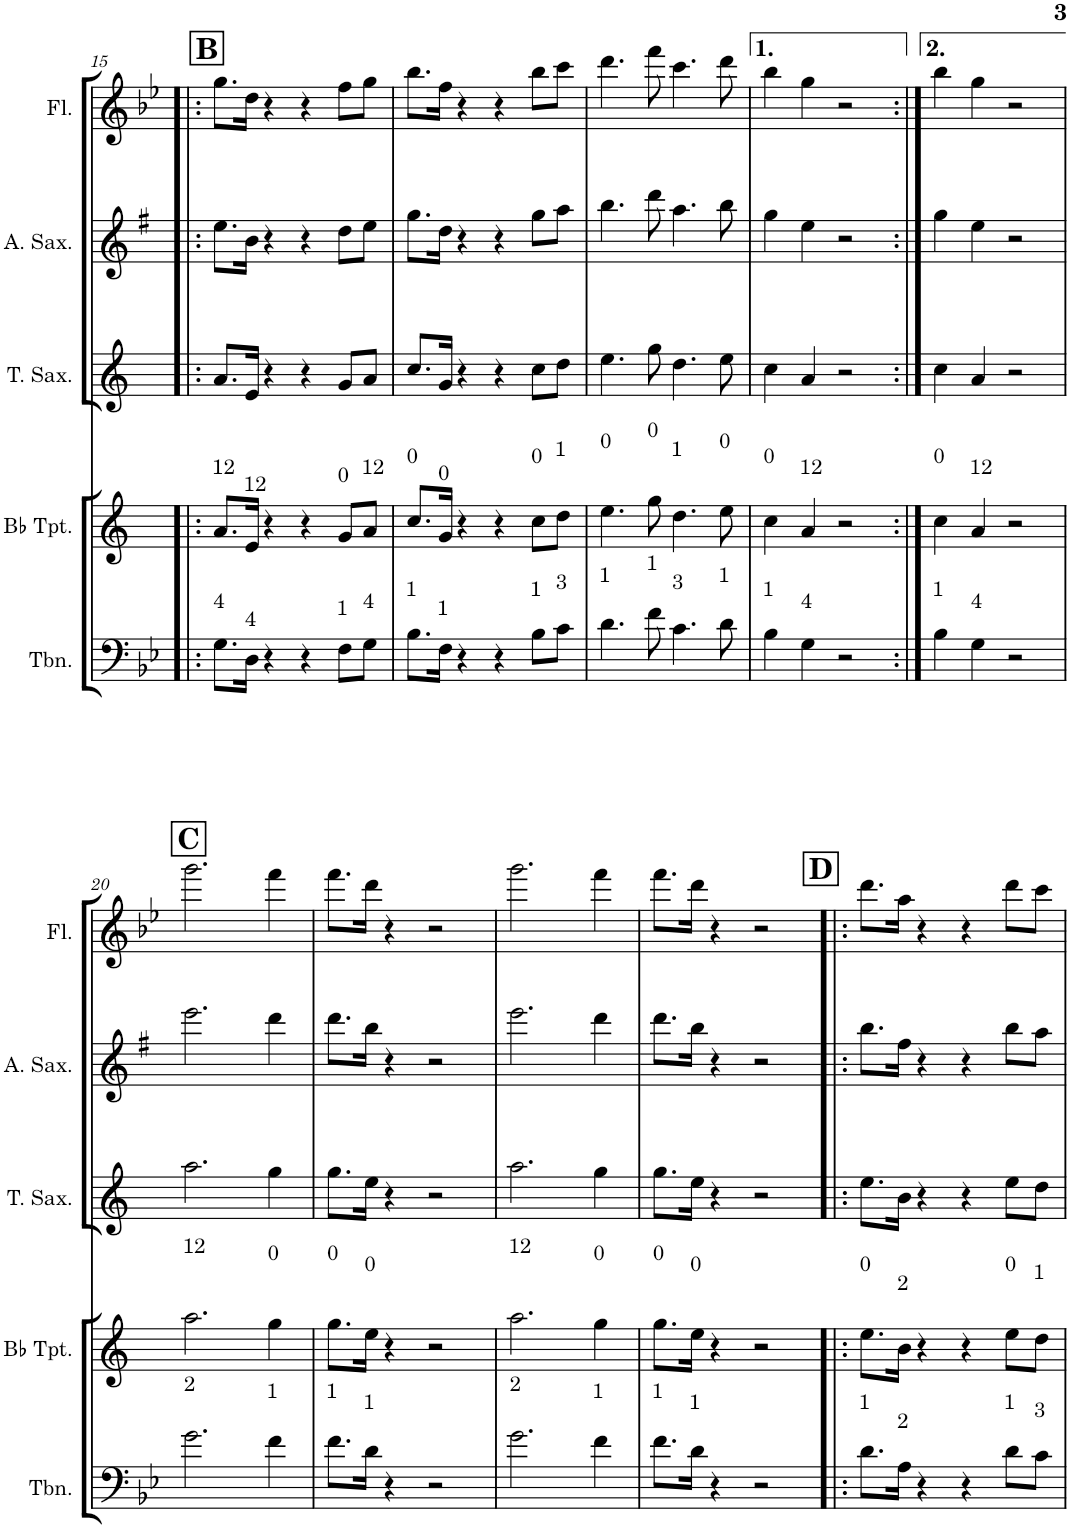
**kern	**kern	**kern	**kern	**kern
*part5	*part4	*part3	*part2	*part1
*staff5	*staff4	*staff3	*staff2	*staff1
*I"Trombone	*I"Bb Trumpet	*I"Tenor Saxophone	*I"Alto Saxophone	*I"Flute
*I'Tbn.	*I'Bb Tpt.	*I'T. Sax.	*I'A. Sax.	*I'Fl.
!!LO:PB:g=z
*clefF4	*clefG2	*clefG2	*clefG2	*clefG2
*	*Trd1c2	*Trd8c14	*Trd5c9	*
*k[b-e-]	*k[]	*k[]	*k[f#]	*k[b-e-]
*M4/4	*M4/4	*M4/4	*M4/4	*M4/4
!!LO:REH:place=s1:a:B:cj:fs=14:t=B
=15!|:	=15!|:	=15!|:	=15!|:	=15!|:
!	!LO:TX:a:t=12	!	!	!
!LO:TX:a:t=4	!	!	!	!
8.G\L	8.a/L	8.a/L	8.ee\L	8.gg\L
!	!LO:TX:a:t=12	!	!	!
!LO:TX:a:t=4	!	!	!	!
16D\Jk	16e/Jk	16e/Jk	16b\Jk	16dd\Jk
4r	4r	4r	4r	4r
4r	4r	4r	4r	4r
!	!LO:TX:a:t=0	!	!	!
!LO:TX:a:t=1	!	!	!	!
8F\L	8g/L	8g/L	8dd\L	8ff\L
!	!LO:TX:a:t=12	!	!	!
!LO:TX:a:t=4	!	!	!	!
8G\J	8a/J	8a/J	8ee\J	8gg\J
=16	=16	=16	=16	=16
!	!LO:TX:a:t=0	!	!	!
!LO:TX:a:t=1	!	!	!	!
8.B-\L	8.cc/L	8.cc/L	8.gg\L	8.bb-\L
!	!LO:TX:a:t=0	!	!	!
!LO:TX:a:t=1	!	!	!	!
16F\Jk	16g/Jk	16g/Jk	16dd\Jk	16ff\Jk
4r	4r	4r	4r	4r
4r	4r	4r	4r	4r
!	!LO:TX:a:t=0	!	!	!
!LO:TX:a:t=1	!	!	!	!
8B-\L	8cc\L	8cc\L	8gg\L	8bb-\L
!	!LO:TX:a:t=1	!	!	!
!LO:TX:a:t=3	!	!	!	!
8c\J	8dd\J	8dd\J	8aa\J	8ccc\J
=17	=17	=17	=17	=17
!	!LO:TX:a:t=0	!	!	!
!LO:TX:a:t=1	!	!	!	!
4.d\	4.ee\	4.ee\	4.bb\	4.ddd\
!	!LO:TX:a:t=0	!	!	!
!LO:TX:a:t=1	!	!	!	!
8f\	8gg\	8gg\	8ddd\	8fff\
!	!LO:TX:a:t=1	!	!	!
!LO:TX:a:t=3	!	!	!	!
4.c\	4.dd\	4.dd\	4.aa\	4.ccc\
!	!LO:TX:a:t=0	!	!	!
!LO:TX:a:t=1	!	!	!	!
8d\	8ee\	8ee\	8bb\	8ddd\
=18	=18	=18	=18	=18
!	!LO:TX:a:t=0	!	!	!
!LO:TX:a:t=1	!	!	!	!
4B-\	4cc\	4cc\	4gg\	4bb-\
!	!LO:TX:a:t=12	!	!	!
!LO:TX:a:t=4	!	!	!	!
4G\	4a/	4a/	4ee\	4gg\
2r	2r	2r	2r	2r
=19:|!	=19:|!	=19:|!	=19:|!	=19:|!
!	!LO:TX:a:t=0	!	!	!
!LO:TX:a:t=1	!	!	!	!
4B-\	4cc\	4cc\	4gg\	4bb-\
!	!LO:TX:a:t=12	!	!	!
!LO:TX:a:t=4	!	!	!	!
4G\	4a/	4a/	4ee\	4gg\
2r	2r	2r	2r	2r
!!LO:LB:g=z
!!LO:REH:place=s1:a:B:cj:fs=14:t=C
=20	=20	=20	=20	=20
!	!LO:TX:a:t=12	!	!	!
!LO:TX:a:t=2	!	!	!	!
2.g\	2.aa\	2.aa\	2.eee\	2.ggg\
!	!LO:TX:a:t=0	!	!	!
!LO:TX:a:t=1	!	!	!	!
4f\	4gg\	4gg\	4ddd\	4fff\
=21	=21	=21	=21	=21
!	!LO:TX:a:t=0	!	!	!
!LO:TX:a:t=1	!	!	!	!
8.f\L	8.gg\L	8.gg\L	8.ddd\L	8.fff\L
!	!LO:TX:a:t=0	!	!	!
!LO:TX:a:t=1	!	!	!	!
16d\Jk	16ee\Jk	16ee\Jk	16bb\Jk	16ddd\Jk
4r	4r	4r	4r	4r
2r	2r	2r	2r	2r
=22	=22	=22	=22	=22
!	!LO:TX:a:t=12	!	!	!
!LO:TX:a:t=2	!	!	!	!
2.g\	2.aa\	2.aa\	2.eee\	2.ggg\
!	!LO:TX:a:t=0	!	!	!
!LO:TX:a:t=1	!	!	!	!
4f\	4gg\	4gg\	4ddd\	4fff\
=23	=23	=23	=23	=23
!	!LO:TX:a:t=0	!	!	!
!LO:TX:a:t=1	!	!	!	!
8.f\L	8.gg\L	8.gg\L	8.ddd\L	8.fff\L
!	!LO:TX:a:t=0	!	!	!
!LO:TX:a:t=1	!	!	!	!
16d\Jk	16ee\Jk	16ee\Jk	16bb\Jk	16ddd\Jk
4r	4r	4r	4r	4r
2r	2r	2r	2r	2r
!!LO:REH:place=s1:a:B:cj:fs=14:t=D
=24!|:	=24!|:	=24!|:	=24!|:	=24!|:
!	!LO:TX:a:t=0	!	!	!
!LO:TX:a:t=1	!	!	!	!
8.d\L	8.ee\L	8.ee\L	8.bb\L	8.ddd\L
!	!LO:TX:a:t=2	!	!	!
!LO:TX:a:t=2	!	!	!	!
16A\Jk	16b\Jk	16b\Jk	16ff#\Jk	16aa\Jk
4r	4r	4r	4r	4r
4r	4r	4r	4r	4r
!	!LO:TX:a:t=0	!	!	!
!LO:TX:a:t=1	!	!	!	!
8d\L	8ee\L	8ee\L	8bb\L	8ddd\L
!	!LO:TX:a:t=1	!	!	!
!LO:TX:a:t=3	!	!	!	!
8c\J	8dd\J	8dd\J	8aa\J	8ccc\J
=	=	=	=	=
*-	*-	*-	*-	*-
